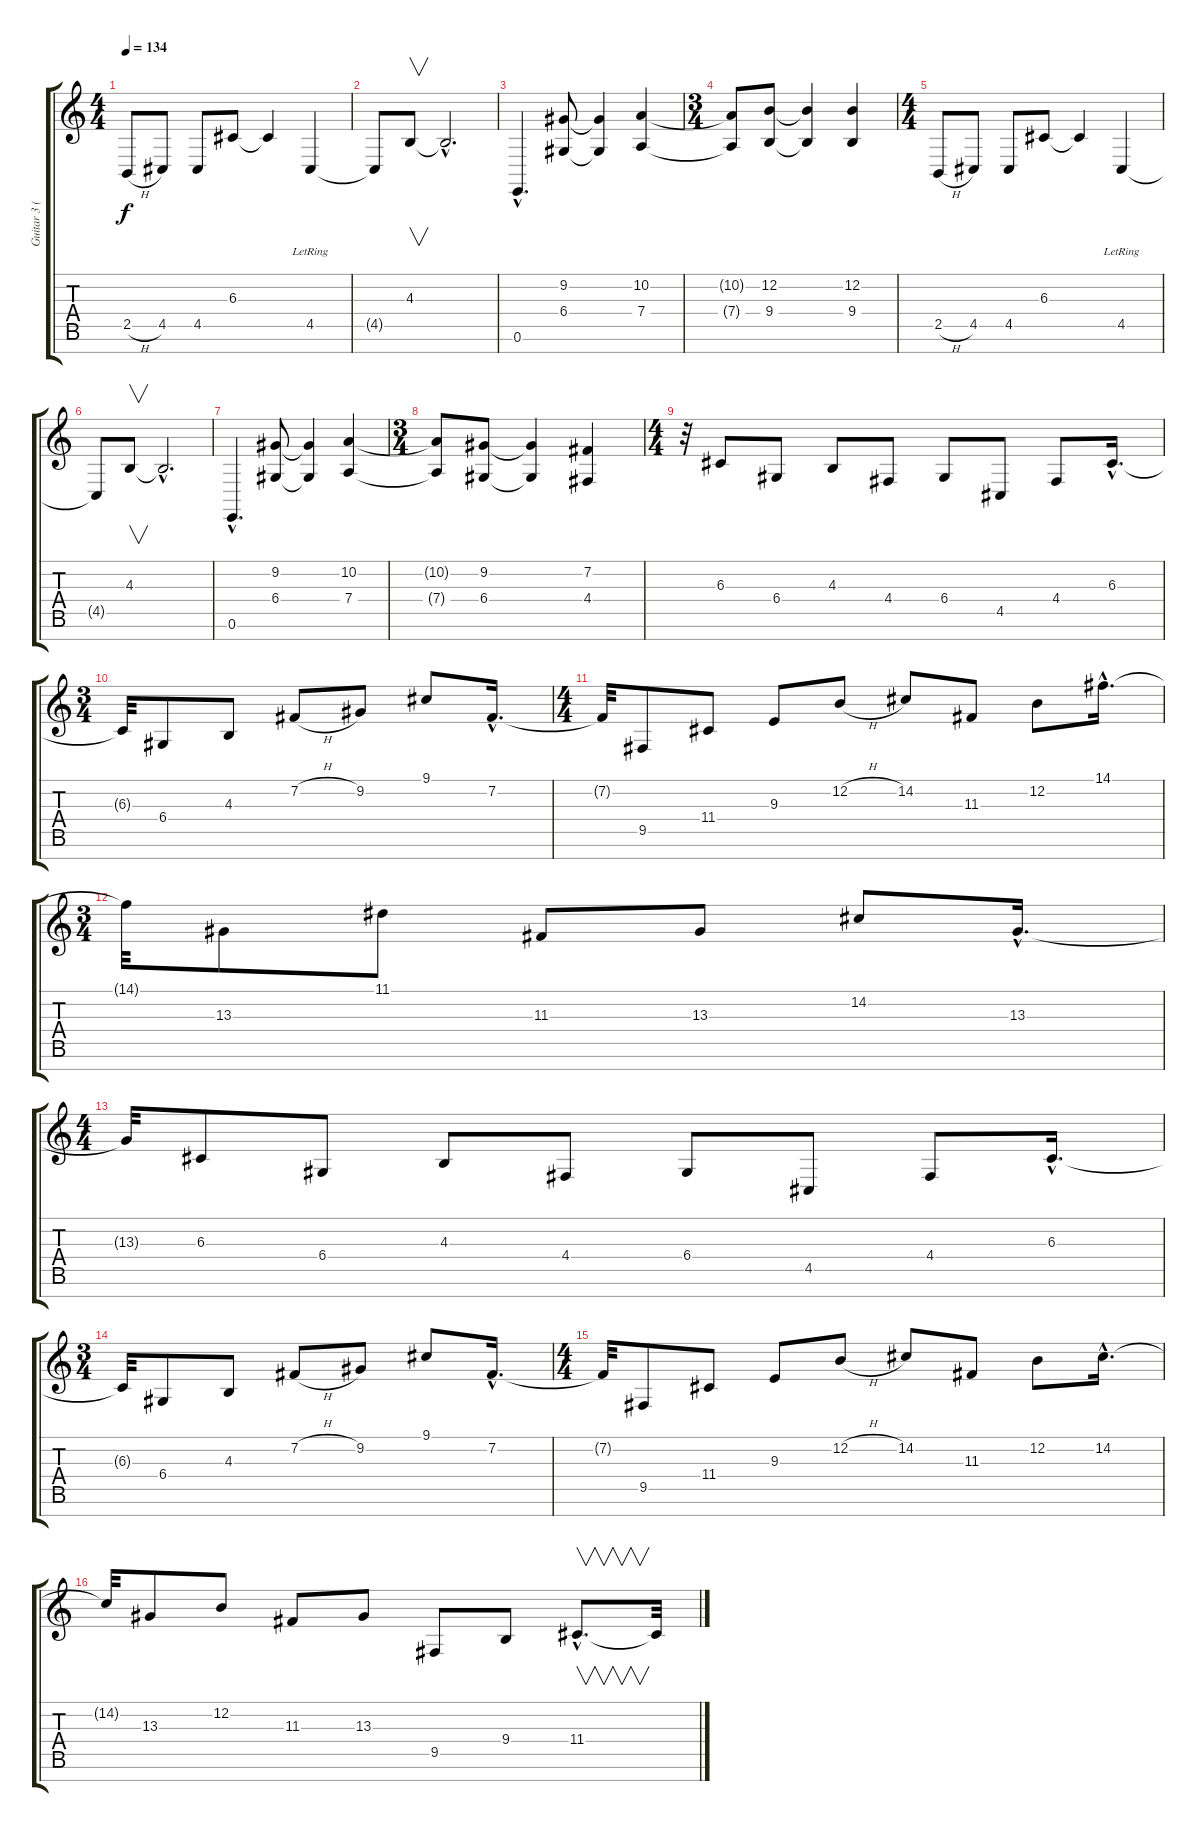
\track ("Guitar 3 (Dbl)" "Guitar 3 (") {instrument lead2sawtooth}
\staff {score tabs}
\tuning (E4 B3 G3 D3 A2 E2 B1) {hide}
\ts (4 4)
\tempo 134
\clef g2
\ks c
2.5{h}.8{dy f} 4.5.8 4.5.8 6.3.8 6.3{t}.4 4.5{lr}.4 |
4.5{t}.8 4.3.8{v} 4.3{hac t}.2{d} |
0.6{hac}.4{d} (9.2 6.4).8 (9.2{t} 6.4{t}).4 (10.2 7.4).4 |
\ts (3 4)
(10.2{t} 7.4{t}).8 (12.2 9.4).8 (12.2{t} 9.4{t}).4 (12.2 9.4).4 |
\ts (4 4)
2.5{h}.8 4.5.8 4.5.8 6.3.8 6.3{t}.4 4.5{lr}.4 |
4.5{t}.8 4.3.8{v} 4.3{hac t}.2{d} |
0.6{hac}.4{d} (9.2 6.4).8 (9.2{t} 6.4{t}).4 (10.2 7.4).4 |
\ts (3 4)
(10.2{t} 7.4{t}).8 (9.2 6.4).8 (9.2{t} 6.4{t}).4 (7.2 4.4).4 |
\ts (4 4)
r.32 6.3.8 6.4.8 4.3.8 4.4.8 6.4.8 4.5.8 4.4.8 6.3{hac}.16{d} |
\ts (3 4)
6.3{t}.32 6.4.8 4.3.8 7.2{h}.8 9.2.8 9.1.8 7.2{hac}.16{d} |
\ts (4 4)
7.2{t}.32 9.5.8 11.4.8 9.3.8 12.2{h}.8 14.2.8 11.3.8 12.2.8 14.1{hac}.16{d} |
\ts (3 4)
14.1{t}.32 13.3.8 11.1.8 11.3.8 13.3.8 14.2.8 13.3{hac}.16{d} |
\ts (4 4)
13.3{t}.32 6.3.8 6.4.8 4.3.8 4.4.8 6.4.8 4.5.8 4.4.8 6.3{hac}.16{d} |
\ts (3 4)
6.3{t}.32 6.4.8 4.3.8 7.2{h}.8 9.2.8 9.1.8 7.2{hac}.16{d} |
\ts (4 4)
7.2{t}.32 9.5.8 11.4.8 9.3.8 12.2{h}.8 14.2.8 11.3.8 12.2.8 14.2{hac}.16{d} |
14.2{t}.32 13.3.8 12.2.8 11.3.8 13.3.8 9.5.8 9.4.8 11.4{hac}.8{v d} 11.4{t}.32
